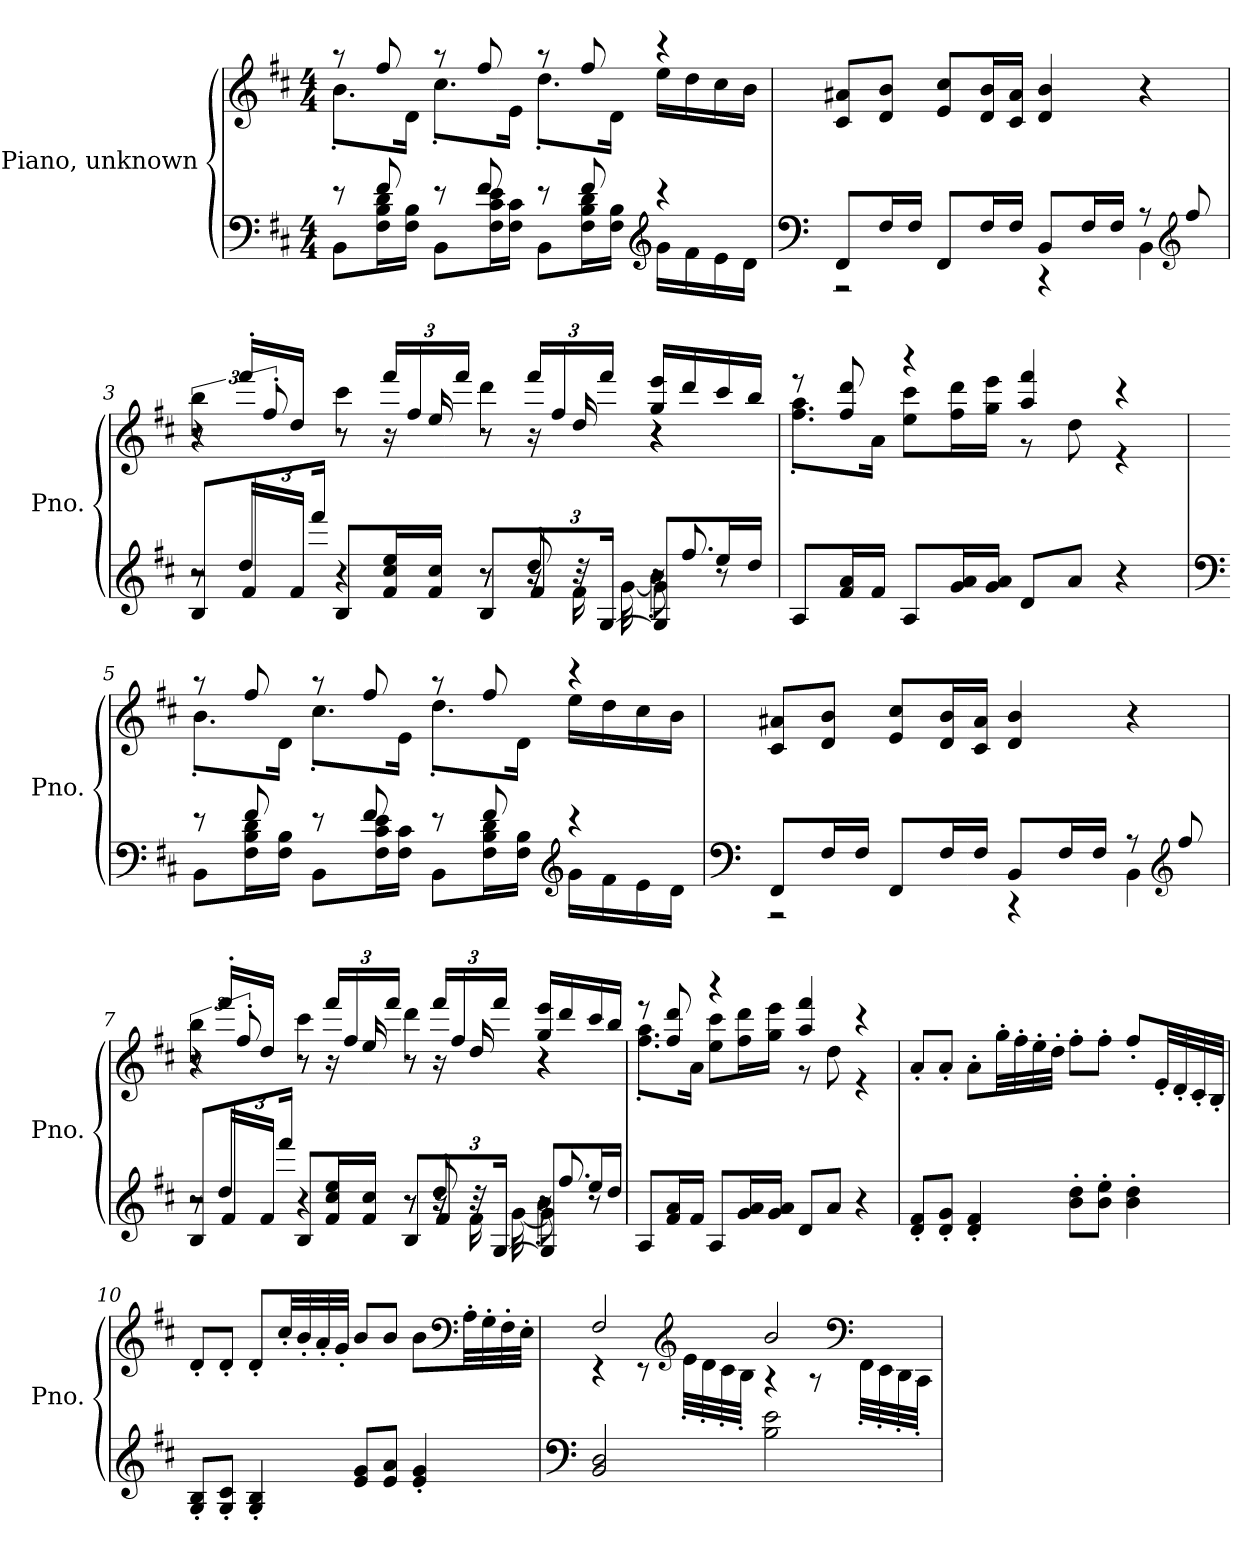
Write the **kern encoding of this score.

**kern	**kern
*part1	*part1
*staff2	*staff1
*I"Piano, unknown	*
*I'Pno.	*
*clefF4	*clefG2
*k[f#c#]	*k[f#c#]
*M4/4	*M4/4
*MM120	*MM120
=1	=1
*^	*^
8r	8BB\L	8r	8.b'\L
8f#/	16F#\ 16B\ 16d\L	8ff#/	.
.	16F#\ 16B\JJ	.	16d\Jk
8r	8BB\L	8r	8.cc#'\L
8f#/	16F#\ 16c#\ 16e\L	8ff#/	.
.	16F#\ 16c#\JJ	.	16e\Jk
8r	8BB\L	8r	8.dd'\L
8f#/	16F#\ 16B\ 16d\L	8ff#/	.
.	16F#\ 16B\JJ	.	16d\Jk
*clefG2	*	*	*
4r	16g\LL	4r	16ee\LL
.	16f#\	.	16dd\
.	16e\	.	16cc#\
.	16d\JJ	.	16b\JJ
*	*	*v	*v
=2	=2	=2
*clefF4	*	*
8FF#/L	2r	8c#/ 8a#X/L
16F#/L	.	8d/ 8b/J
16F#/JJ	.	.
8FF#/L	.	8e/ 8cc#/L
16F#/L	.	16d/ 16b/L
16F#/JJ	.	16c#/ 16a#/JJ
8BB/L	4r	4d/ 4b/
16F#/L	.	.
16F#/JJ	.	.
8r	4BB\	4r
*clefG2	*	*
8ff#/	.	.
!!LO:LB:g=z
=3	=3	=3
*^	*	*^
*	*	*^	*	*^
8r	2r	8B/L	2r	6r	4bb\	8r
*	*	*Xbrackettup	*	*	*	*
16dd/LL	.	12f#/	.	.	.	16fff#'/LL
.	.	.	.	12ff#'/	.	.
16f#/JJ	.	.	.	.	.	16dd/JJ
.	.	24fff#/Jk	.	.	.	.
4r	.	8B/L	.	8r	4ccc#\	8r
*	*	*	*	*Xbrackettup	*	*
.	.	16f#/ 16cc#/ 16ee/L	.	24fff#/LL	.	16r
.	.	.	.	24ff#/	.	.
.	.	16f#/ 16cc#/JJ	.	.	.	16ee/
.	.	.	.	24fff#/JJ	.	.
8r	8r	8B/L	8r	8r	4ddd\	8r
8dd'/	16r	12f#/	16r	24fff#/LL	.	16r
.	.	.	.	24ff#/	.	.
.	16f#\	.	32r	.	.	16dd/
.	.	[24G/Jk	.	24fff#/JJ	.	.
.	.	.	[32g\	.	.	.
16r	4b'\	8G/L]	8g\]	16gg/ 16eee/LL	4r	4r
8.ff#'/	.	.	.	16ddd/	.	.
.	.	16ee/L	8r	16ccc#/	.	.
.	.	16dd/JJ	.	16bb/JJ	.	.
*v	*v	*v	*v	*	*	*
*	*	*v	*v
=4	=4	=4
8A/L	8r	8.ff#\' 8.aa\'L
16f#/ 16a/L	8ff#/ 8ddd/	.
16f#/JJ	.	16a\Jk
8A/L	4r	8ee\ 8ccc#\L
16g/ 16a/L	.	16ff#\ 16ddd\L
16g/ 16a/JJ	.	16gg\ 16eee\JJ
8d/L	4aa/ 4fff#/	8r
8a/J	.	8dd\
4r	4r	4r
!!LO:LB:g=z	!!
=5	=5	=5
*clefF4	*	*
*^	*	*
8r	8BB\L	8r	8.b'\L
8f#/	16F#\ 16B\ 16d\L	8ff#/	.
.	16F#\ 16B\JJ	.	16d\Jk
8r	8BB\L	8r	8.cc#'\L
8f#/	16F#\ 16c#\ 16e\L	8ff#/	.
.	16F#\ 16c#\JJ	.	16e\Jk
8r	8BB\L	8r	8.dd'\L
8f#/	16F#\ 16B\ 16d\L	8ff#/	.
.	16F#\ 16B\JJ	.	16d\Jk
*clefG2	*	*	*
4r	16g\LL	4r	16ee\LL
.	16f#\	.	16dd\
.	16e\	.	16cc#\
.	16d\JJ	.	16b\JJ
*	*	*v	*v
=6	=6	=6
*clefF4	*	*
8FF#/L	2r	8c#/ 8a#X/L
16F#/L	.	8d/ 8b/J
16F#/JJ	.	.
8FF#/L	.	8e/ 8cc#/L
16F#/L	.	16d/ 16b/L
16F#/JJ	.	16c#/ 16a#/JJ
8BB/L	4r	4d/ 4b/
16F#/L	.	.
16F#/JJ	.	.
8r	4BB\	4r
*clefG2	*	*
8ff#/	.	.
!!LO:LB:g=z
=7	=7	=7
*^	*^	*
*	*	*	*	*brackettup
*	*	*	*	*^
*	*	*	*	*	*^
8r	2r	8B/L	2r	6r	4bb\	8r
16dd/LL	.	12f#/	.	.	.	16fff#'/LL
.	.	.	.	12ff#'/	.	.
16f#/JJ	.	.	.	.	.	16dd/JJ
.	.	24fff#/Jk	.	.	.	.
4r	.	8B/L	.	8r	4ccc#\	8r
*	*	*	*	*Xbrackettup	*	*
.	.	16f#/ 16cc#/ 16ee/L	.	24fff#/LL	.	16r
.	.	.	.	24ff#/	.	.
.	.	16f#/ 16cc#/JJ	.	.	.	16ee/
.	.	.	.	24fff#/JJ	.	.
8r	8r	8B/L	8r	8r	4ddd\	8r
8dd'/	16r	12f#/	16r	24fff#/LL	.	16r
.	.	.	.	24ff#/	.	.
.	16f#\	.	32r	.	.	16dd/
.	.	[24G/Jk	.	24fff#/JJ	.	.
.	.	.	[32g\	.	.	.
16r	4b'\	8G/L]	8g\]	16gg/ 16eee/LL	4r	4r
8.ff#'/	.	.	.	16ddd/	.	.
.	.	16ee/L	8r	16ccc#/	.	.
.	.	16dd/JJ	.	16bb/JJ	.	.
*v	*v	*v	*v	*	*	*
*	*	*v	*v
=8	=8	=8
8A/L	8r	8.ff#\' 8.aa\'L
16f#/ 16a/L	8ff#/ 8ddd/	.
16f#/JJ	.	16a\Jk
8A/L	4r	8ee\ 8ccc#\L
16g/ 16a/L	.	16ff#\ 16ddd\L
16g/ 16a/JJ	.	16gg\ 16eee\JJ
8d/L	4aa/ 4fff#/	8r
8a/J	.	8dd\
4r	4r	4r
*	*v	*v
!!LO:LB:g=z
=9	=9
8d/' 8f#/'L	8a'/L
8d/' 8g/'J	8a'/J
4d/' 4f#/'	8a'\L
.	32gg'\LL
.	32ff#'\
.	32ee'\
.	32dd'\JJJ
8b\' 8dd\'L	8ff#'\L
8b\' 8ee\'J	8ff#'\J
4b\' 4dd\'	8ff#'/L
.	32e'/LL
.	32d'/
.	32c#'/
.	32B'/JJJ
=10	=10
8G/' 8B/'L	8d'/L
8G/' 8c#/'J	8d'/J
4G/' 4B/'	8d'/L
.	32cc#'/LL
.	32b'/
.	32a'/
.	32g'/JJJ
8e/ 8g/L	8b/L
8e/ 8a/J	8b/J
4e/' 4g/'	8b\L
*	*clefF4
.	32A'\LL
.	32G'\
.	32F#'\
.	32E'\JJJ
!!LO:LB:g=z
=11	=11
*clefF4	*
*	*^
2BB/ 2D/	2F#/	4r
.	.	8r
*	*clefG2	*
.	.	32e'\LLL
.	.	32d'\
.	.	32c#'\
.	.	32B'\JJJ
2B\ 2e\	2b/	4r
.	.	8r
*	*clefF4	*
.	.	32FF#'\LLL
.	.	32EE'\
.	.	32DD'\
.	.	32CC#'\JJJ
*	*v	*v
=	=
*-	*-
